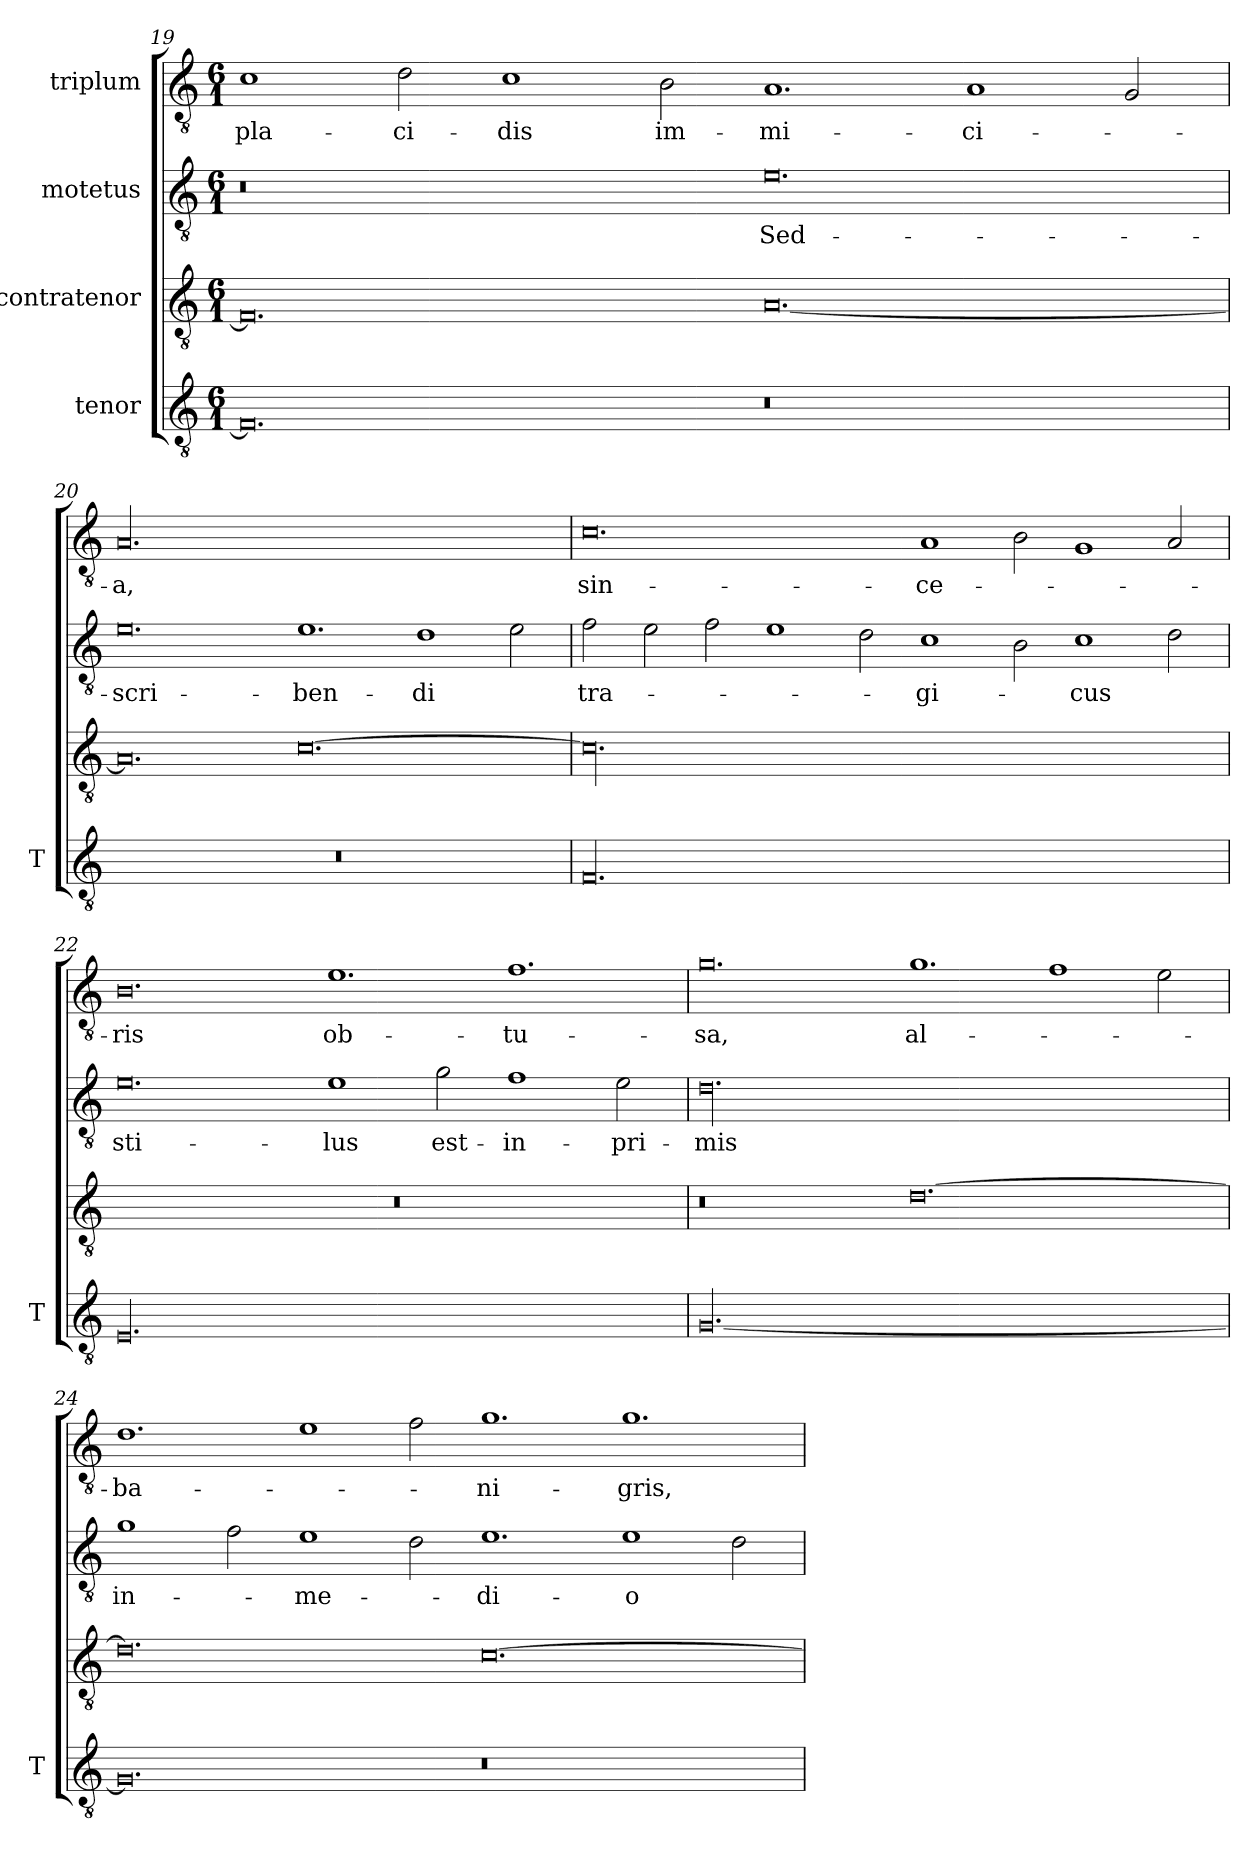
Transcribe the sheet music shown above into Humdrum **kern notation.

**kern	**kern	**kern	**text	**kern	**text
*part4	*part3	*part2	*part2	*part1	*part1
*staff4	*staff3	*staff2	*staff2	*staff1	*staff1
*I"tenor	*I"contratenor	*I"motetus	*	*I"triplum	*
*I'T	*	*	*	*	*
*clefGv2	*clefGv2	*clefGv2	*	*clefGv2	*
*k[]	*k[]	*k[]	*	*k[]	*
*C:	*C:	*C:	*	*C:	*
*M6/1	*M6/1	*M6/1	*	*M6/1	*
=19	=19	=19	=19	=19	=19
0.F/]	0.F/]	0.r	.	1c\	pla-
.	.	.	.	2d\	-ci-
.	.	.	.	1c\	-dis
.	.	.	.	2B\	im-
0.r	[0.A/	0.e\	Sed-	1.A/	-mi-
.	.	.	.	1A/	-ci-
.	.	.	.	2G/	.
=20	=20	=20	=20	=20	=20
00.r	0.A/]	0.e\	scri-	00.A/	-a,
.	[0.c\	1.e\	-ben-	.	.
.	.	1d\	-di	.	.
.	.	2e\	.	.	.
!!LO:PB:g=z
=21	=21	=21	=21	=21	=21
00.F/	00.c\]	2f\	tra-	0.c\	sin-
.	.	2e\	.	.	.
.	.	2f\	.	.	.
.	.	1e\	.	.	.
.	.	2d\	.	.	.
.	.	1c\	-gi-	1A/	-ce-
.	.	2B\	.	2B\	.
.	.	1c\	-cus	1G/	.
.	.	2d\	.	2A/	.
=22	=22	=22	=22	=22	=22
00.E/	00.r	0.e\	sti-	0.B\	-ris
.	.	1e\	-lus	1.e\	ob-
.	.	2g\	est-	.	.
.	.	1f\	in-	1.f\	-tu-
.	.	2e\	pri-	.	.
=23	=23	=23	=23	=23	=23
[00.G/	0.r	00.d\	-mis	0.g\	-sa,
.	[0.d\	.	.	1.g\	al-
.	.	.	.	1f\	.
.	.	.	.	2e\	.
=24	=24	=24	=24	=24	=24
0.G/]	0.d\]	1g\	in-	1.d\	-ba-
.	.	2f\	.	.	.
.	.	1e\	me-	1e\	.
.	.	2d\	.	2f\	.
0.r	[0.c\	1.e\	-di-	1.g\	-ni-
.	.	1e\	-o	1.g\	-gris,
.	.	2d\	.	.	.
=	=	=	=	=	=
*-	*-	*-	*-	*-	*-
